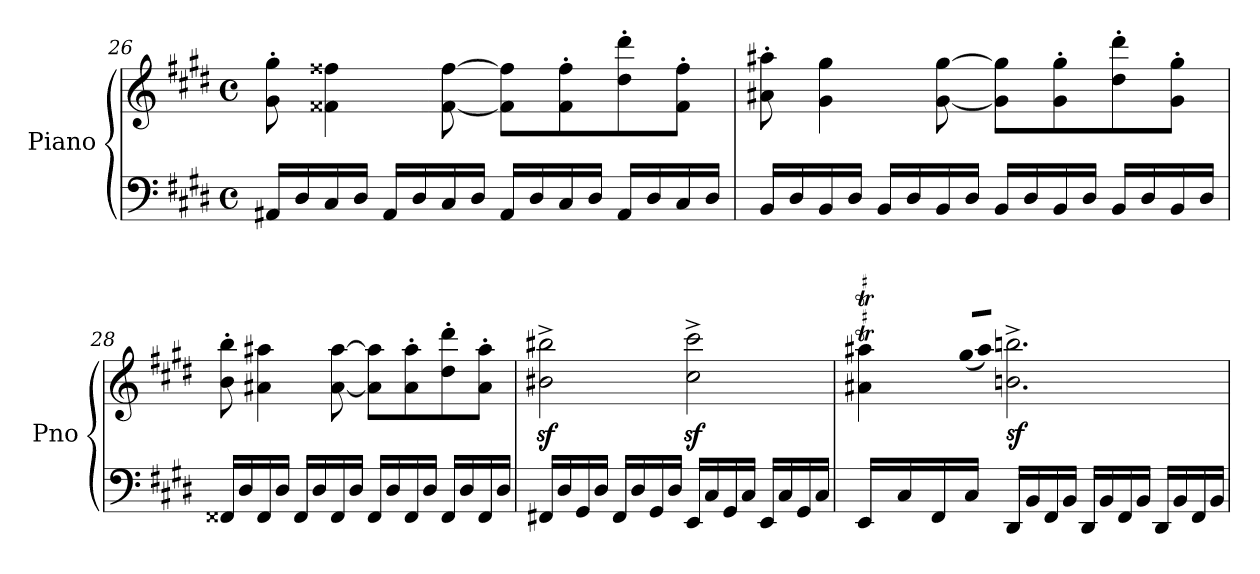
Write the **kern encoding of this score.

**kern	**kern	**dynam
*part1	*part1	*part1
*staff2	*staff1	*staff1/2
*I"Piano	*	*
*I'Pno	*	*
!!LO:LB:g=z
*clefF4	*clefG2	*
*k[f#c#g#d#]	*k[f#c#g#d#]	*
*M4/4	*M4/4	*
*met(c)	*met(c)	*
=26	=26	=26
16AA#X/LL	8g#\' 8gg#\'	.
16D#/	.	.
16C#/	4f##X\ 4ff##X\	.
16D#/JJ	.	.
16AA#/LL	.	.
16D#/	.	.
16C#/	[8f##\ [8ff##\	.
16D#/JJ	.	.
16AA#/LL	8f##\] 8ff##\]L	.
16D#/	.	.
16C#/	8f##\' 8ff##\'	.
16D#/JJ	.	.
16AA#/LL	8dd#\' 8ddd#\'	.
16D#/	.	.
16C#/	8f##\' 8ff##\'J	.
16D#/JJ	.	.
=27	=27	=27
16BB/LL	8a#X\' 8aa#X\'	.
16D#/	.	.
16BB/	4g#\ 4gg#\	.
16D#/JJ	.	.
16BB/LL	.	.
16D#/	.	.
16BB/	[8g#\ [8gg#\	.
16D#/JJ	.	.
16BB/LL	8g#\] 8gg#\]L	.
16D#/	.	.
16BB/	8g#\' 8gg#\'	.
16D#/JJ	.	.
16BB/LL	8dd#\' 8ddd#\'	.
16D#/	.	.
16BB/	8g#\' 8gg#\'J	.
16D#/JJ	.	.
=28	=28	=28
16FF##X/LL	8b\' 8bb\'	.
16D#/	.	.
16FF##/	4a#X\ 4aa#X\	.
16D#/JJ	.	.
16FF##/LL	.	.
16D#/	.	.
16FF##/	[8a#\ [8aa#\	.
16D#/JJ	.	.
16FF##/LL	8a#\] 8aa#\]L	.
16D#/	.	.
16FF##/	8a#\' 8aa#\'	.
16D#/JJ	.	.
16FF##/LL	8dd#\' 8ddd#\'	.
16D#/	.	.
16FF##/	8a#\' 8aa#\'J	.
16D#/JJ	.	.
!!LO:LB:g=z
=29	=29	=29
16FF#X/LL	2b#X\z<^ 2bb#X\z<^	.
16D#/	.	.
16GG#/	.	.
16D#/JJ	.	.
16FF#/LL	.	.
16D#/	.	.
16GG#/	.	.
16D#/JJ	.	.
16EE/LL	2cc#\z<^ 2ccc#\z<^	.
16C#/	.	.
16GG#/	.	.
16C#/JJ	.	.
16EE/LL	.	.
16C#/	.	.
16GG#/	.	.
16C#/JJ	.	.
=30	=30	=30
*	*^	*
*	*	*Xtuplet	*
!	!	!LO:N:vis=64%9	!
16EE/LL	4a#X\T 4aa#X\T	30ryy	.
.	.	480ryy	.
!	!	!LO:N:vis=16	!
.	.	640%23bbyy	.
16C#/	.	.	.
!	!	!LO:N:vis=16	!
.	.	640%23aa#yy	.
!	!	!LO:N:vis=16	!
.	.	640%23bbyy	.
16FF#/	.	.	.
!	!	!LO:N:vis=16	!
.	.	640%23aa#yy	.
!	!	!LO:N:vis=16	!
.	.	(640%23gg#/LL	.
16C#/JJ	.	.	.
!	!	!LO:N:vis=16	!
.	.	640%23aa#/JJ)	.
!	!	!	!LO:DY:b
16DD#/LL	2.bn\^ 2.bbn\^	.	sf
.	.	960%719ryy	.
16BB/	.	.	.
16FF#/	.	.	.
16BB/JJ	.	.	.
16DD#/LL	.	.	.
16BB/	.	.	.
16FF#/	.	.	.
16BB/JJ	.	.	.
16DD#/LL	.	.	.
16BB/	.	.	.
16FF#/	.	.	.
16BB/JJ	.	.	.
*	*v	*v	*
=	=	=
*-	*-	*-
